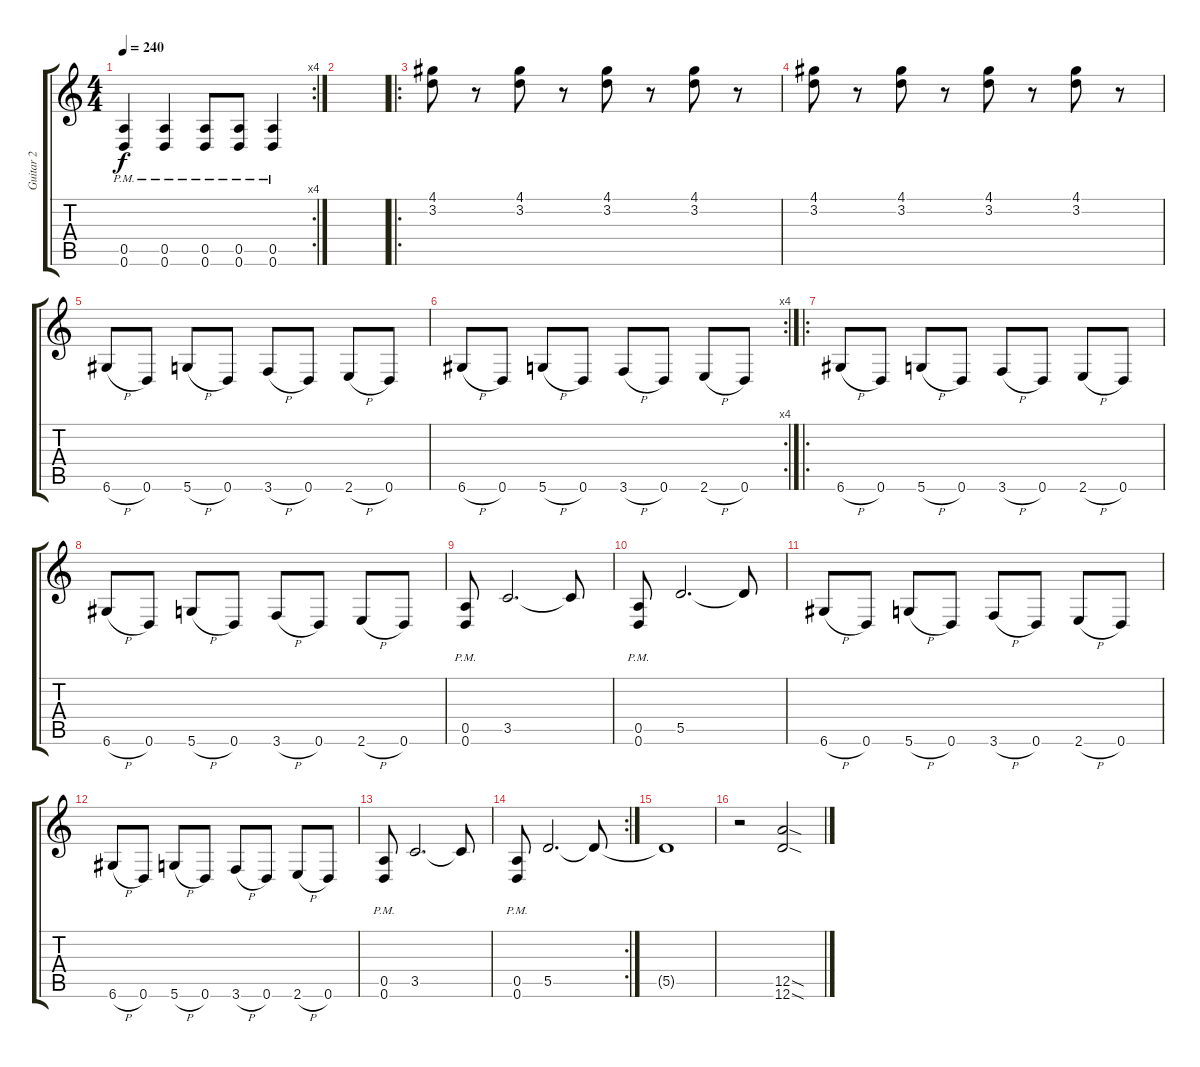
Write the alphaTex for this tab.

\track ("Guitar 2" "Guitar 2") {instrument distortionguitar}
\staff {score tabs}
\tuning (E4 B3 G3 D3 A2 D2) {hide}
\rc 4
\ts (4 4)
\tempo 240
\clef g2
\ks c
(0.5{pm} 0.6{pm}).4{dy f} (0.5{pm} 0.6{pm}).4 (0.5{pm} 0.6{pm}).8 (0.5{pm} 0.6{pm}).8 (0.5{pm} 0.6{pm}).4 |
|
\ro
(4.1 3.2).8 r.8 (4.1 3.2).8 r.8 (4.1 3.2).8 r.8 (4.1 3.2).8 r.8 |
(4.1 3.2).8 r.8 (4.1 3.2).8 r.8 (4.1 3.2).8 r.8 (4.1 3.2).8 r.8 |
6.6{h}.8 0.6.8 5.6{h}.8 0.6.8 3.6{h}.8 0.6.8 2.6{h}.8 0.6.8 |
\rc 4
6.6{h}.8 0.6.8 5.6{h}.8 0.6.8 3.6{h}.8 0.6.8 2.6{h}.8 0.6.8 |
\ro
6.6{h}.8 0.6.8 5.6{h}.8 0.6.8 3.6{h}.8 0.6.8 2.6{h}.8 0.6.8 |
6.6{h}.8 0.6.8 5.6{h}.8 0.6.8 3.6{h}.8 0.6.8 2.6{h}.8 0.6.8 |
(0.5{pm} 0.6{pm}).8 3.5.2{d} 3.5{t}.8 |
(0.5{pm} 0.6{pm}).8 5.5.2{d} 5.5{t}.8 |
6.6{h}.8 0.6.8 5.6{h}.8 0.6.8 3.6{h}.8 0.6.8 2.6{h}.8 0.6.8 |
6.6{h}.8 0.6.8 5.6{h}.8 0.6.8 3.6{h}.8 0.6.8 2.6{h}.8 0.6.8 |
(0.5{pm} 0.6{pm}).8 3.5.2{d} 3.5{t}.8 |
\rc 2
(0.5{pm} 0.6{pm}).8 5.5.2{d} 5.5{t}.8 |
5.5{t}.1 |
r.2 (12.5{sod} 12.6{sod}).2
